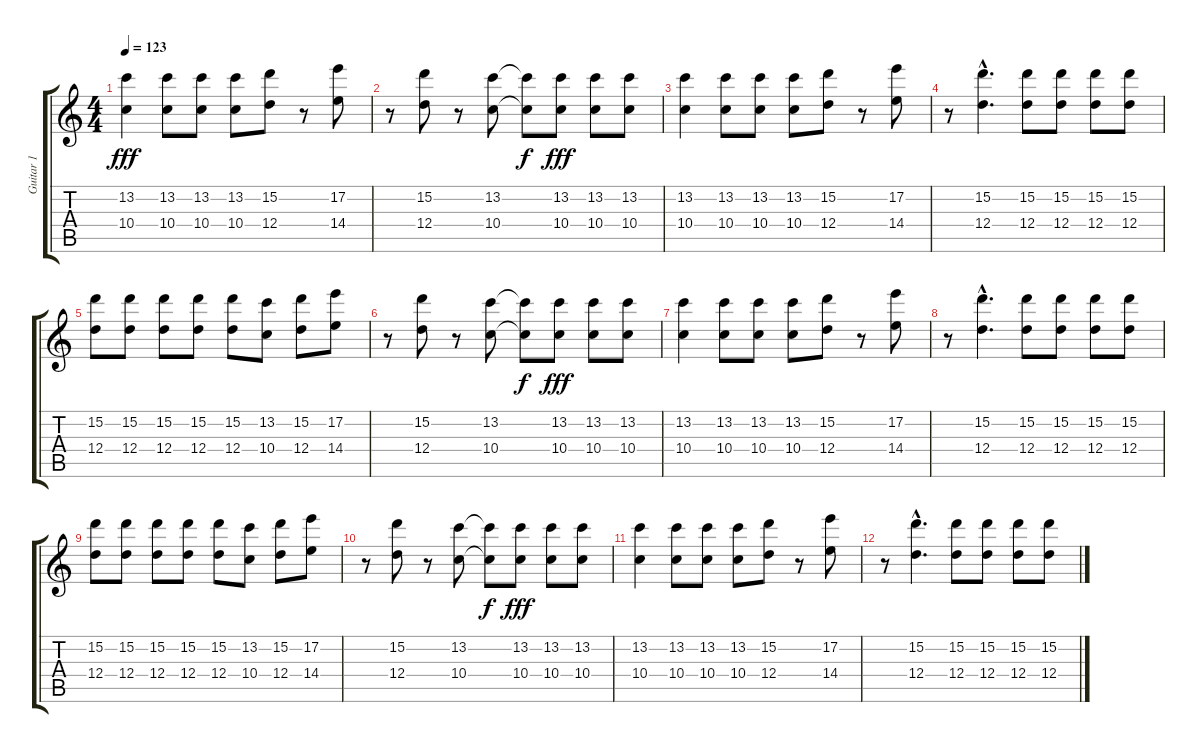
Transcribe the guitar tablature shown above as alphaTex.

\track ("Guitar 1" "Guitar 1") {instrument distortionguitar}
\staff {score tabs}
\tuning (E4 B3 G3 D3 A2 E2) {hide}
\ts (4 4)
\tempo 123
\clef g2
\ks c
(13.2 10.4).4{dy fff volume 8} (13.2 10.4).8 (13.2 10.4).8{volume 8} (13.2 10.4).8{volume 8} (15.2 12.4).8 r.8 (17.2 14.4).8{volume 8} |
r.8 (15.2 12.4).8{volume 8} r.8 (13.2 10.4).8{volume 7} (13.2{t} 10.4{t}).8{dy f} (13.2 10.4).8{dy fff volume 7} (13.2 10.4).8{volume 7} (13.2 10.4).8{volume 7} |
(13.2 10.4).4 (13.2 10.4).8{volume 7} (13.2 10.4).8 (13.2 10.4).8 (15.2 12.4).8{volume 6} r.8 (17.2 14.4).8{volume 6} |
r.8 (15.2{hac} 12.4{hac}).4{d volume 6} (15.2 12.4).8{volume 6} (15.2 12.4).8{volume 6} (15.2 12.4).8{volume 6} (15.2 12.4).8 |
(15.2 12.4).8{volume 6} (15.2 12.4).8{volume 5} (15.2 12.4).8{volume 5} (15.2 12.4).8 (15.2 12.4).8{volume 5} (13.2 10.4).8 (15.2 12.4).8{volume 5} (17.2 14.4).8 |
r.8 (15.2 12.4).8{volume 5} r.8 (13.2 10.4).8{volume 5} (13.2{t} 10.4{t}).8{dy f} (13.2 10.4).8{dy fff volume 4} (13.2 10.4).8{volume 4} (13.2 10.4).8 |
(13.2 10.4).4{volume 4} (13.2 10.4).8{volume 4} (13.2 10.4).8 (13.2 10.4).8{volume 4} (15.2 12.4).8 r.8 (17.2 14.4).8{volume 4} |
r.8 (15.2{hac} 12.4{hac}).4{d volume 3} (15.2 12.4).8{volume 3} (15.2 12.4).8{volume 3} (15.2 12.4).8 (15.2 12.4).8{volume 3} |
(15.2 12.4).8{volume 3} (15.2 12.4).8{volume 3} (15.2 12.4).8 (15.2 12.4).8{volume 2} (15.2 12.4).8{volume 2} (13.2 10.4).8{volume 2} (15.2 12.4).8 (17.2 14.4).8 |
r.8 (15.2 12.4).8{volume 2} r.8 (13.2 10.4).8{volume 2} (13.2{t} 10.4{t}).8{dy f} (13.2 10.4).8{dy fff volume 2} (13.2 10.4).8{volume 2} (13.2 10.4).8{volume 2} |
(13.2 10.4).4{volume 1} (13.2 10.4).8{volume 1} (13.2 10.4).8{volume 1} (13.2 10.4).8{volume 1} (15.2 12.4).8 r.8 (17.2 14.4).8{volume 1} |
r.8 (15.2{hac} 12.4{hac}).4{d} (15.2 12.4).8{volume 0} (15.2 12.4).8 (15.2 12.4).8{volume 0} (15.2 12.4).8{volume 0}
